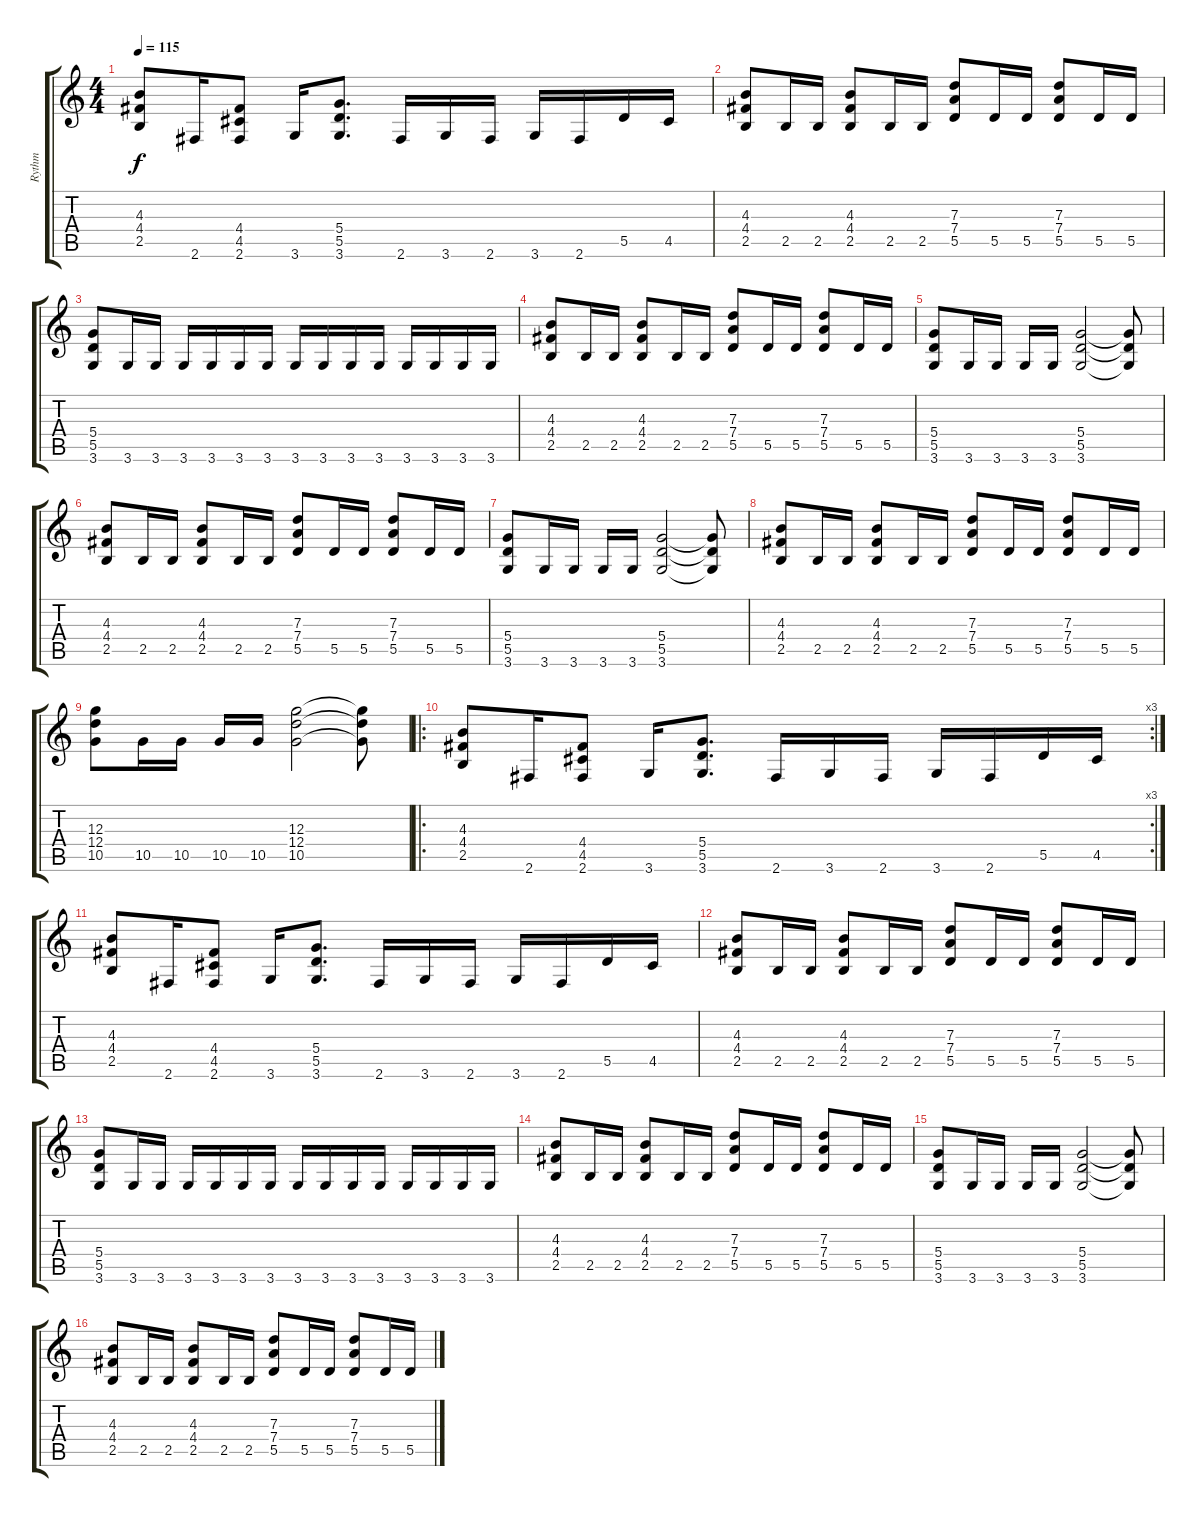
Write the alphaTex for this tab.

\track ("Rythm" "Rythm") {instrument distortionguitar}
\staff {score tabs}
\tuning (E4 B3 G3 D3 A2 E2) {hide}
\ts (4 4)
\tempo 115
\clef g2
\ks c
(4.3 4.4 2.5).8{dy f} 2.6.16 (4.4 4.5 2.6).8 3.6.16 (5.4 5.5 3.6).8{d} 2.6.16 3.6.16 2.6.16 3.6.16 2.6.16 5.5.16 4.5.16 |
(4.3 4.4 2.5).8 2.5.16 2.5.16 (4.3 4.4 2.5).8 2.5.16 2.5.16 (7.3 7.4 5.5).8 5.5.16 5.5.16 (7.3 7.4 5.5).8 5.5.16 5.5.16 |
(5.4 5.5 3.6).8 3.6.16 3.6.16 3.6.16 3.6.16 3.6.16 3.6.16 3.6.16 3.6.16 3.6.16 3.6.16 3.6.16 3.6.16 3.6.16 3.6.16 |
(4.3 4.4 2.5).8 2.5.16 2.5.16 (4.3 4.4 2.5).8 2.5.16 2.5.16 (7.3 7.4 5.5).8 5.5.16 5.5.16 (7.3 7.4 5.5).8 5.5.16 5.5.16 |
(5.4 5.5 3.6).8 3.6.16 3.6.16 3.6.16 3.6.16 (5.4 5.5 3.6).2 (5.4{t} 5.5{t} 3.6{t}).8 |
(4.3 4.4 2.5).8 2.5.16 2.5.16 (4.3 4.4 2.5).8 2.5.16 2.5.16 (7.3 7.4 5.5).8 5.5.16 5.5.16 (7.3 7.4 5.5).8 5.5.16 5.5.16 |
(5.4 5.5 3.6).8 3.6.16 3.6.16 3.6.16 3.6.16 (5.4 5.5 3.6).2 (5.4{t} 5.5{t} 3.6{t}).8 |
(4.3 4.4 2.5).8 2.5.16 2.5.16 (4.3 4.4 2.5).8 2.5.16 2.5.16 (7.3 7.4 5.5).8 5.5.16 5.5.16 (7.3 7.4 5.5).8 5.5.16 5.5.16 |
(12.3 12.4 10.5).8 10.5.16 10.5.16 10.5.16 10.5.16 (12.3 12.4 10.5).2 (12.3{t} 12.4{t} 10.5{t}).8 |
\ro
\rc 3
(4.3 4.4 2.5).8 2.6.16 (4.4 4.5 2.6).8 3.6.16 (5.4 5.5 3.6).8{d} 2.6.16 3.6.16 2.6.16 3.6.16 2.6.16 5.5.16 4.5.16 |
(4.3 4.4 2.5).8 2.6.16 (4.4 4.5 2.6).8 3.6.16 (5.4 5.5 3.6).8{d} 2.6.16 3.6.16 2.6.16 3.6.16 2.6.16 5.5.16 4.5.16 |
(4.3 4.4 2.5).8 2.5.16 2.5.16 (4.3 4.4 2.5).8 2.5.16 2.5.16 (7.3 7.4 5.5).8 5.5.16 5.5.16 (7.3 7.4 5.5).8 5.5.16 5.5.16 |
(5.4 5.5 3.6).8 3.6.16 3.6.16 3.6.16 3.6.16 3.6.16 3.6.16 3.6.16 3.6.16 3.6.16 3.6.16 3.6.16 3.6.16 3.6.16 3.6.16 |
(4.3 4.4 2.5).8 2.5.16 2.5.16 (4.3 4.4 2.5).8 2.5.16 2.5.16 (7.3 7.4 5.5).8 5.5.16 5.5.16 (7.3 7.4 5.5).8 5.5.16 5.5.16 |
(5.4 5.5 3.6).8 3.6.16 3.6.16 3.6.16 3.6.16 (5.4 5.5 3.6).2 (5.4{t} 5.5{t} 3.6{t}).8 |
(4.3 4.4 2.5).8 2.5.16 2.5.16 (4.3 4.4 2.5).8 2.5.16 2.5.16 (7.3 7.4 5.5).8 5.5.16 5.5.16 (7.3 7.4 5.5).8 5.5.16 5.5.16
